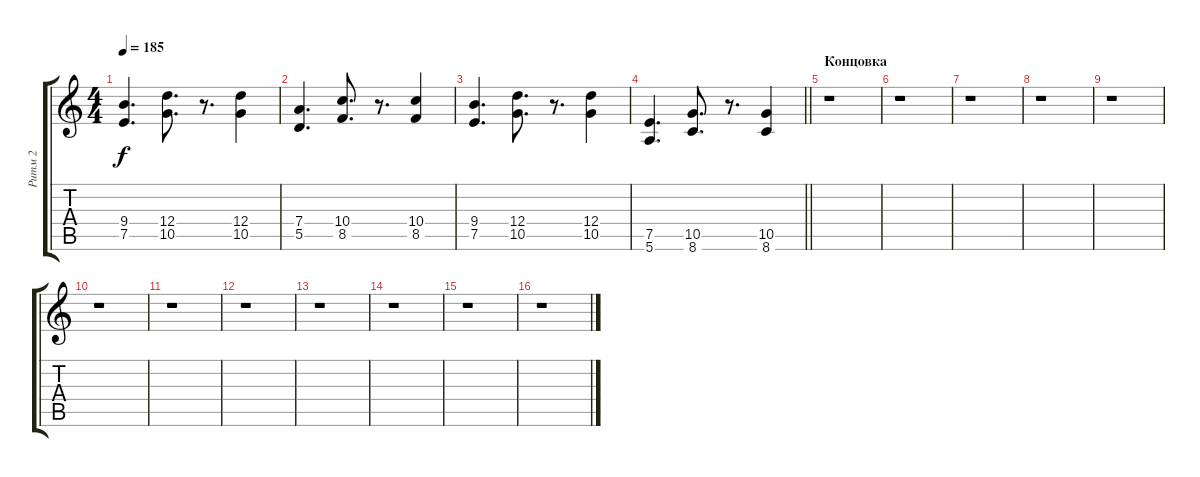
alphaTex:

\track ("Ритм 2" "Ритм 2") {instrument distortionguitar}
\staff {score tabs}
\tuning (E4 B3 G3 D3 A2 E2) {hide}
\ts (4 4)
\tempo 185
\clef g2
\ks c
(9.4 7.5).4{d dy f} (12.4 10.5).8{d} r.8{d} (12.4 10.5).4 |
(7.4 5.5).4{d} (10.4 8.5).8{d} r.8{d} (10.4 8.5).4 |
(9.4 7.5).4{d} (12.4 10.5).8{d} r.8{d} (12.4 10.5).4 |
\barLineRight lightlight
(7.5 5.6).4{d} (10.5 8.6).8{d} r.8{d} (10.5 8.6).4 |
\section ("" "Концовка")
r.1 |
r.1 |
r.1 |
r.1 |
r.1 |
r.1 |
r.1 |
r.1 |
r.1 |
r.1 |
r.1 |
r.1
